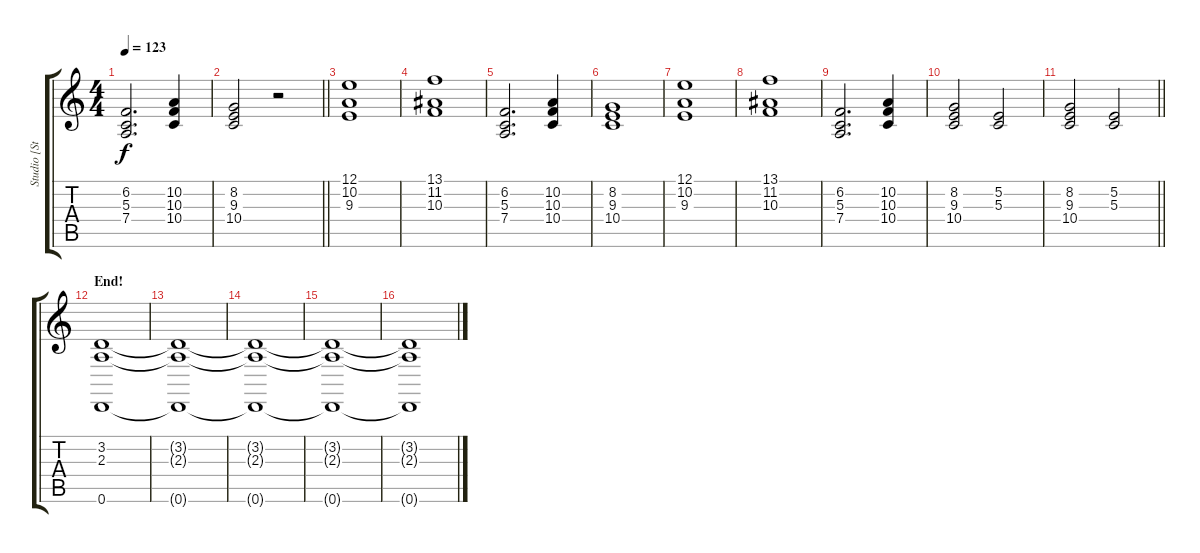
\track ("Studio [Strings]" "Studio [St") {instrument viola}
\staff {score tabs}
\tuning (E4 B3 G3 D3 A2 D2) {hide}
\ts (4 4)
\tempo 123
\clef g2
\ks c
(6.2 5.3 7.4).2{d dy f} (10.2 10.3 10.4).4 |
\barLineRight lightlight
(8.2 9.3 10.4).2 r.2 |
(12.1 10.2 9.3).1 |
(13.1 11.2 10.3).1 |
(6.2 5.3 7.4).2{d} (10.2 10.3 10.4).4 |
(8.2 9.3 10.4).1 |
(12.1 10.2 9.3).1 |
(13.1 11.2 10.3).1 |
(6.2 5.3 7.4).2{d} (10.2 10.3 10.4).4 |
(8.2 9.3 10.4).2 (5.2 5.3).2 |
\barLineRight lightlight
(8.2 9.3 10.4).2 (5.2 5.3).2 |
\section ("" "End!")
(3.2 2.3 0.6).1{volume 3} |
(3.2{t} 2.3{t} 0.6{t}).1 |
(3.2{t} 2.3{t} 0.6{t}).1 |
(3.2{t} 2.3{t} 0.6{t}).1 |
(3.2{t} 2.3{t} 0.6{t}).1
